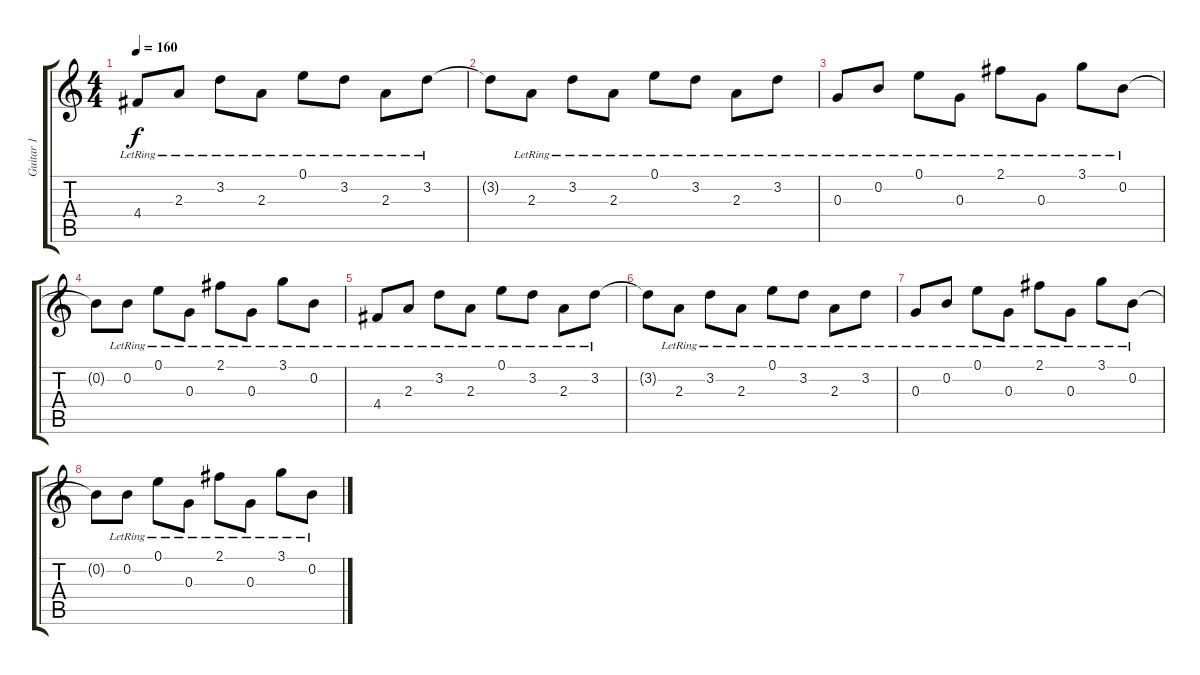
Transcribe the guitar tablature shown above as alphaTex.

\track ("Guitar 1" "Guitar 1") {instrument acousticguitarsteel}
\staff {score tabs}
\tuning (E4 B3 G3 D3 A2 D2) {hide}
\ts (4 4)
\tempo 160
\clef g2
\ks c
4.4{lr}.8{dy f} 2.3{lr}.8 3.2{lr}.8 2.3{lr}.8 0.1{lr}.8 3.2{lr}.8 2.3{lr}.8 3.2{lr}.8 |
3.2{t}.8 2.3{lr}.8 3.2{lr}.8 2.3{lr}.8 0.1{lr}.8 3.2{lr}.8 2.3{lr}.8 3.2{lr}.8 |
0.3{lr}.8 0.2{lr}.8 0.1{lr}.8 0.3{lr}.8 2.1{lr}.8 0.3{lr}.8 3.1{lr}.8 0.2{lr}.8 |
0.2{t}.8 0.2{lr}.8 0.1{lr}.8 0.3{lr}.8 2.1{lr}.8 0.3{lr}.8 3.1{lr}.8 0.2{lr}.8 |
4.4{lr}.8 2.3{lr}.8 3.2{lr}.8 2.3{lr}.8 0.1{lr}.8 3.2{lr}.8 2.3{lr}.8 3.2{lr}.8 |
3.2{t}.8 2.3{lr}.8 3.2{lr}.8 2.3{lr}.8 0.1{lr}.8 3.2{lr}.8 2.3{lr}.8 3.2{lr}.8 |
0.3{lr}.8 0.2{lr}.8 0.1{lr}.8 0.3{lr}.8 2.1{lr}.8 0.3{lr}.8 3.1{lr}.8 0.2{lr}.8 |
0.2{t}.8 0.2{lr}.8 0.1{lr}.8 0.3{lr}.8 2.1{lr}.8 0.3{lr}.8 3.1{lr}.8 0.2{lr}.8
